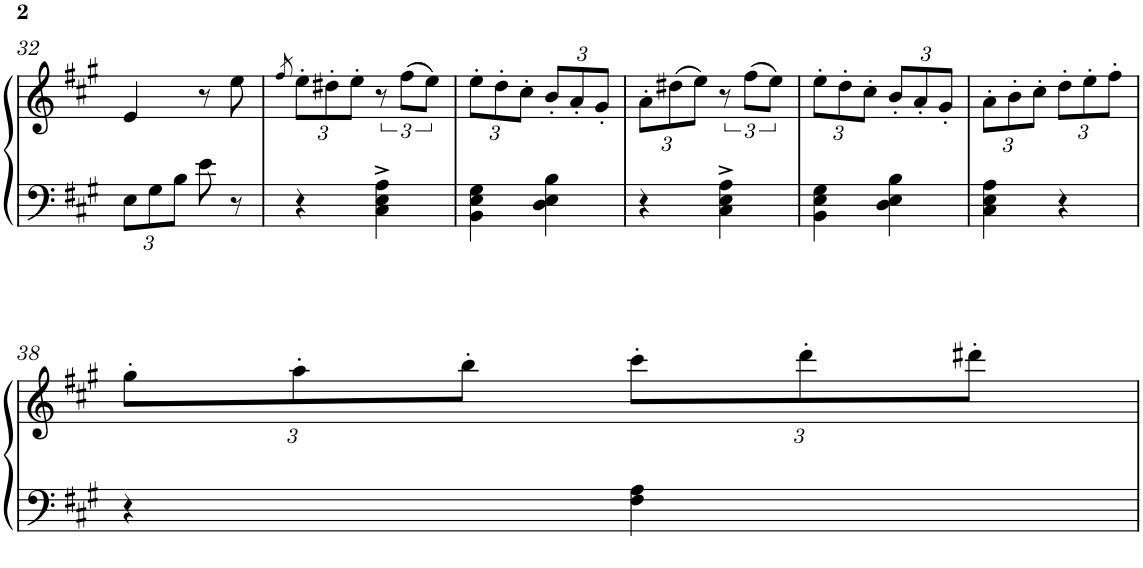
**kern	**kern
*part1	*part1
*staff2	*staff1
*I"Piano	*
*I'Pno.	*
!!LO:PB:g=z
*clefF4	*clefG2
*k[f#c#g#]	*k[f#c#g#]
*A:	*A:
*M2/4	*M2/4
*Xbrackettup	*
=32	=32
12E\L	4e/
12G#\	.
12B\J	.
8e\	8r
8r	8ee\
=33	=33
.	8qff#/
*	*Xbrackettup
4r	12ee'\L
.	12dd#X'\
.	12ee'\J
*	*brackettup
4C#\^ 4E\^ 4A\^	12r
.	(>12ff#\L
.	12ee\J)
=34	=34
*	*Xbrackettup
4BB\ 4E\ 4G#\	12ee'\L
.	12dd'\
.	12cc#'\J
4D\ 4E\ 4B\	12b'/L
.	12a'/
.	12g#'/J
=35	=35
4r	12a'\L
.	(>12dd#X\
.	12ee\J)
*	*brackettup
4C#\^ 4E\^ 4A\^	12r
.	(>12ff#\L
.	12ee\J)
=36	=36
*	*Xbrackettup
4BB\ 4E\ 4G#\	12ee'\L
.	12dd'\
.	12cc#'\J
4D\ 4E\ 4B\	12b'/L
.	12a'/
.	12g#'/J
=37	=37
4C#\ 4E\ 4A\	12a'\L
.	12b'\
.	12cc#'\J
4r	12dd'\L
.	12ee'\
.	12ff#'\J
!!LO:LB:g=z
=38	=38
4r	12gg#'\L
.	12aa'\
.	12bb'\J
4F#\ 4A\	12ccc#'\L
.	12ddd'\
.	12ddd#X'\J
=	=
*-	*-
